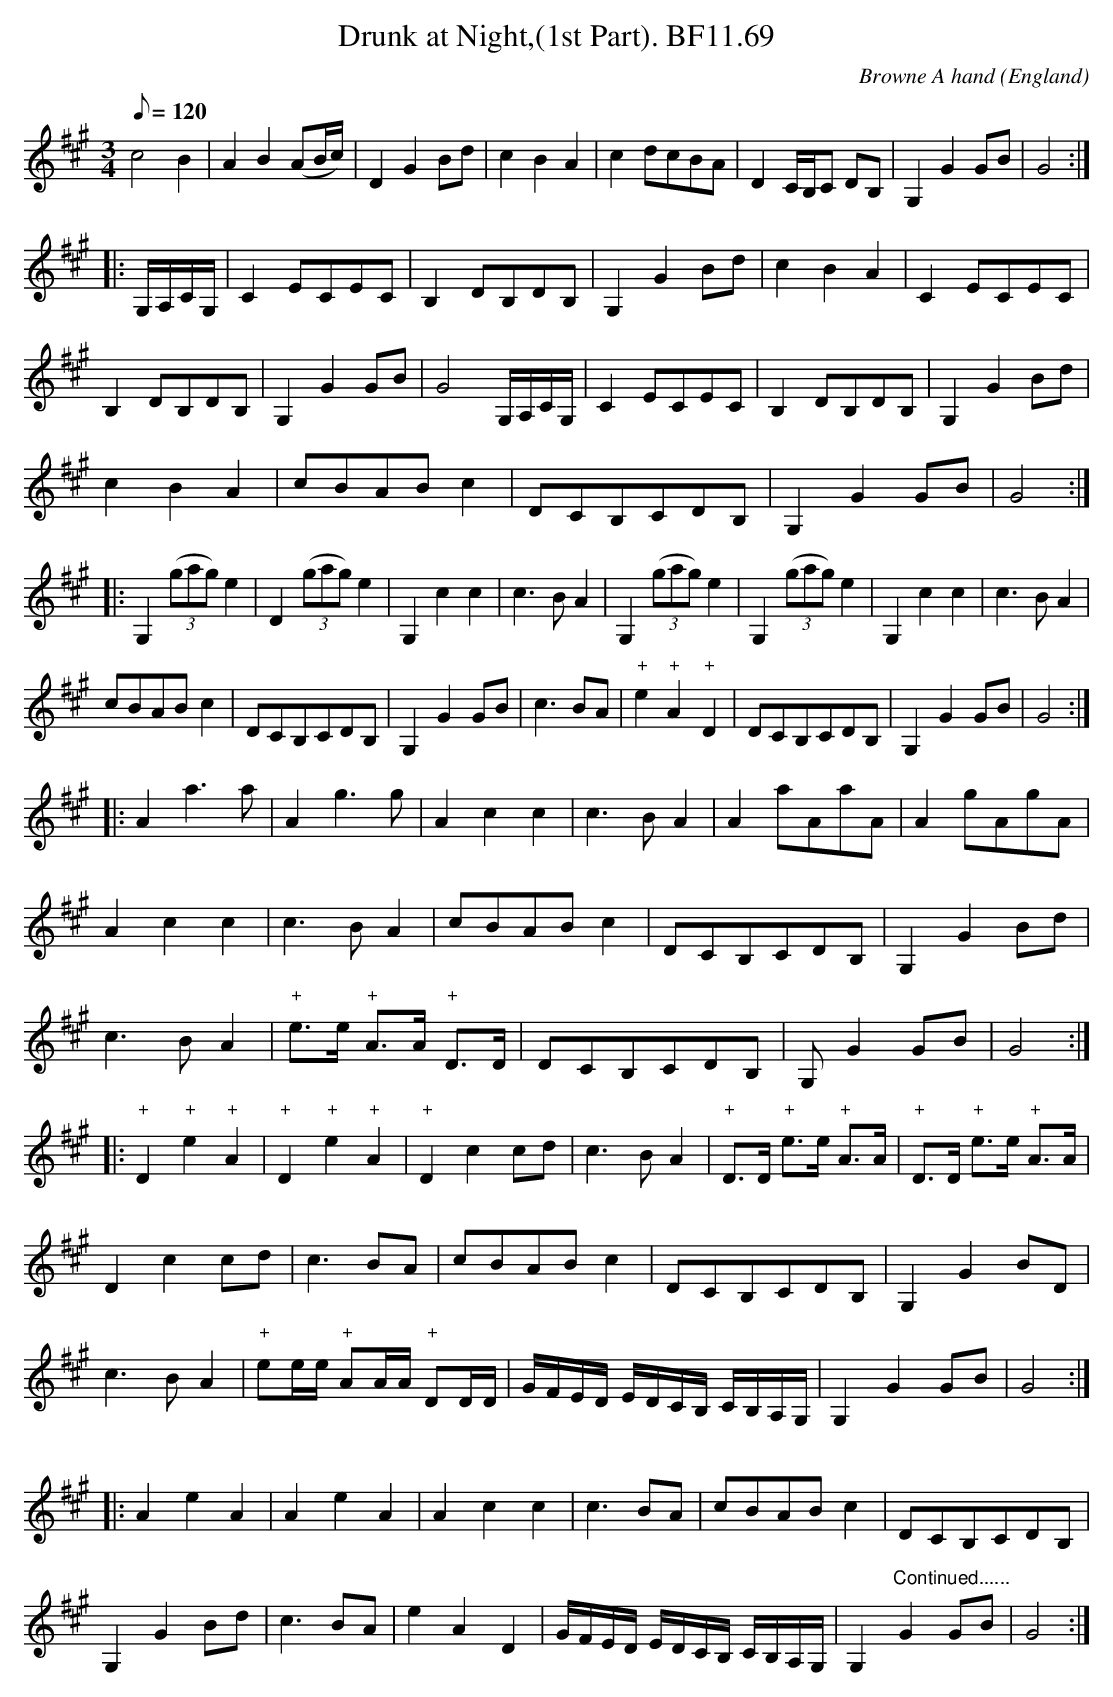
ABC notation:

X:1
T:Drunk at Night,(1st Part). BF11.69
M:3/4
L:1/8
Q:120
C:Browne A hand
O:England
K:A
c4B2|A2B2(AB/c/)|D2G2Bd|c2B2A2|c2dcBA|D2C/B,/C DB,|G,2G2GB|G4::!
G,/A,/C/G,/|C2ECEC|B,2DB,DB,|G,2G2Bd|c2B2A2|C2ECEC|!B,2DB,DB,|G,2G2GB|
G4G,/A,/C/G,/|
C2ECEC|B,2DB,DB,|G,2G2Bd|!c2B2A2|cBABc2|DCB,CDB,|G,2G2GB|G4::!
G,2 ((3gag) e2|D2 ((3gag) e2|G,2c2c2|c3BA2|G,2 ((3gag) e2|G,2 ((3gag) e2
|G,2c2c2|c3BA2|!
cBABc2|DCB,CDB,|G,2G2GB|c3BA|"+"e2"+"A2"+"D2|DCB,CDB,|G,2G2GB|G4::!
A2a3a|A2g3g|A2c2c2|c3BA2|
A2aAaA|A2gAgA|!A2c2c2|c3BA2|
cBABc2|DCB,CDB,|G,2G2Bd|!c3BA2|
"+"e>e "+"A>A "+"D>D|DCB,CDB,|G,G2GB|G4::!
"+"D2"+"e2"+"A2|"+"D2"+"e2"+"A2|"+"D2c2cd|c3BA2|
"+"D>D "+"e>e "+"A>A|"+"D>D "+"e>e "+"A>A|!D2c2cd|c3BA|
cBABc2|DCB,CDB,|G,2G2BD|!c3BA2|
"+"ee/e/ "+"AA/A/ "+"DD/D/|G/F/E/D/ E/D/C/B,/ C/B,/A,/G,/|G,2G2GB|G4::!
A2e2A2|A2e2A2|A2c2c2|c3BA|
cBABc2|DCB,CDB,|!G,2G2Bd|c3BA|
e2A2D2|G/F/E/D/ E/D/C/B,/ C/B,/A,/G,/|G,2"Continued......"G2GB|G4:|]!
